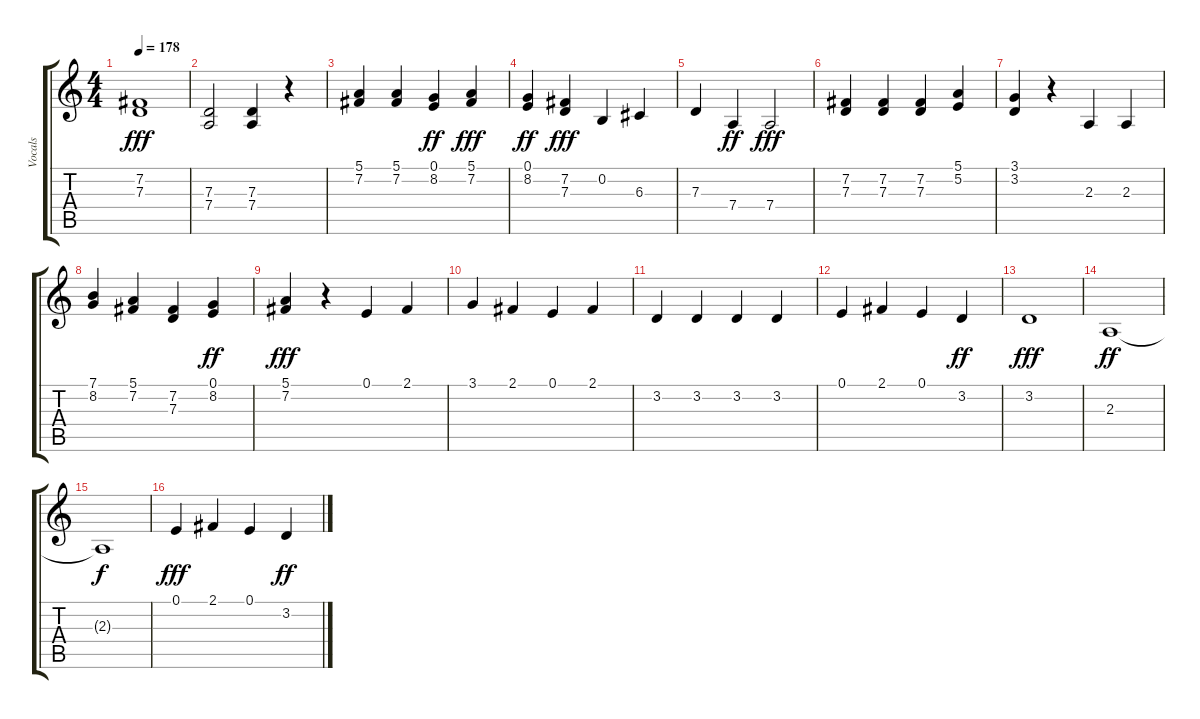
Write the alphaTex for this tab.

\track ("Vocals" "Vocals") {instrument oboe}
\staff {score tabs}
\tuning (E4 B3 G3 D3 A2 E2) {hide}
\ts (4 4)
\tempo 178
\clef g2
\ks c
(7.2 7.3).1{dy fff} |
(7.3 7.4).2 (7.3 7.4).4 r.4 |
(5.1 7.2).4 (5.1 7.2).4 (0.1 8.2).4{dy ff} (5.1 7.2).4{dy fff} |
(0.1 8.2).4{dy ff} (7.2 7.3).4{dy fff} 0.2.4 6.3.4 |
7.3.4 7.4.4{dy ff} 7.4.2{dy fff} |
(7.2 7.3).4 (7.2 7.3).4 (7.2 7.3).4 (5.1 5.2).4 |
(3.1 3.2).4 r.4 2.3.4 2.3.4 |
(7.1 8.2).4 (5.1 7.2).4 (7.2 7.3).4 (0.1 8.2).4{dy ff} |
(5.1 7.2).4{dy fff} r.4 0.1.4 2.1.4 |
3.1.4 2.1.4 0.1.4 2.1.4 |
3.2.4 3.2.4 3.2.4 3.2.4 |
0.1.4 2.1.4 0.1.4 3.2.4{dy ff} |
3.2.1{dy fff} |
2.3.1{dy ff} |
2.3{t}.1{dy f} |
0.1.4{dy fff} 2.1.4 0.1.4 3.2.4{dy ff}
